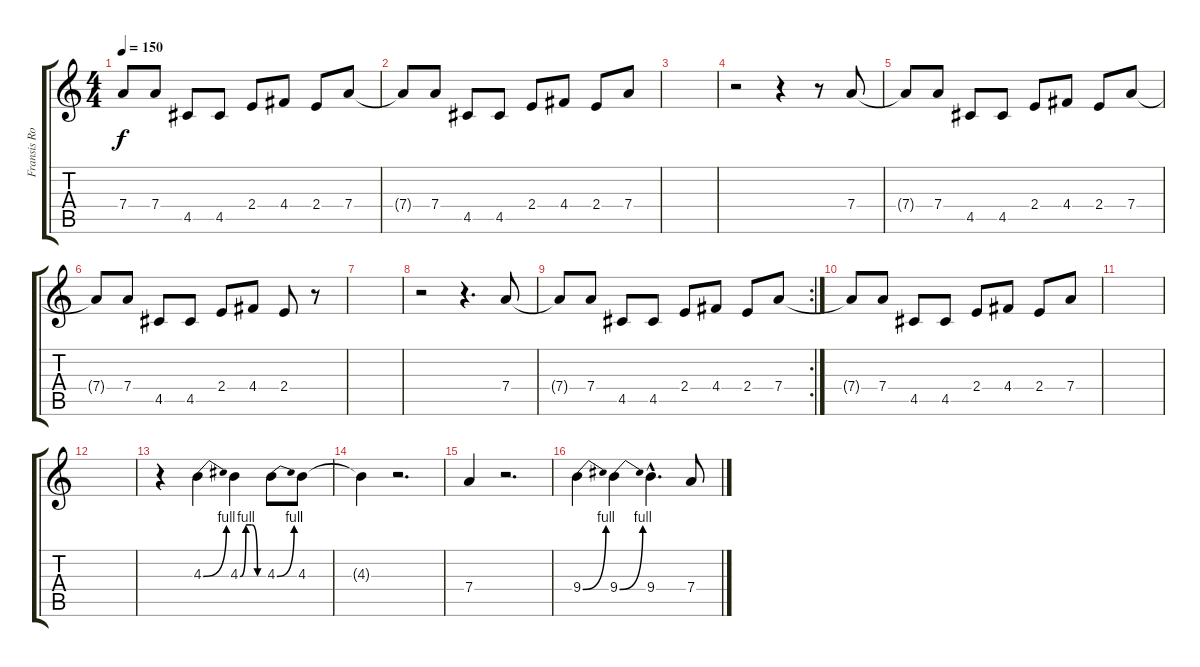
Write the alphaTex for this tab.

\track ("Fransis Rossi" "Fransis Ro") {instrument overdrivenguitar}
\staff {score tabs}
\tuning (E4 B3 G3 D3 A2 E2) {hide}
\ts (4 4)
\tempo 150
\clef g2
\ks c
7.4{t}.8{dy f} 7.4.8 4.5.8 4.5.8 2.4.8 4.4.8 2.4.8 7.4.8 |
7.4{t}.8 7.4.8 4.5.8 4.5.8 2.4.8 4.4.8 2.4.8 7.4.8 |
|
r.2 r.4 r.8 7.4.8 |
7.4{t}.8 7.4.8 4.5.8 4.5.8 2.4.8 4.4.8 2.4.8 7.4.8 |
7.4{t}.8 7.4.8 4.5.8 4.5.8 2.4.8 4.4.8 2.4.8 r.8 |
|
r.2 r.4{d} 7.4.8 |
\rc 2
7.4{t}.8 7.4.8 4.5.8 4.5.8 2.4.8 4.4.8 2.4.8 7.4.8 |
7.4{t}.8 7.4.8 4.5.8 4.5.8 2.4.8 4.4.8 2.4.8 7.4.8 |
|
|
r.4{volume 9} 4.3{be (bend 0 0 60 4)}.4 4.3{be (custom 0 0 15 4 30 4 45 0 60 0)}.4 4.3{be (bend 0 0 60 4)}.8 4.3.8 |
4.3{t}.4 r.2{d} |
7.4.4 r.2{d} |
9.4{be (bend 0 0 60 4)}.4 9.4{be (bend 0 0 60 4)}.4 9.4{hac}.4{d} 7.4.8
